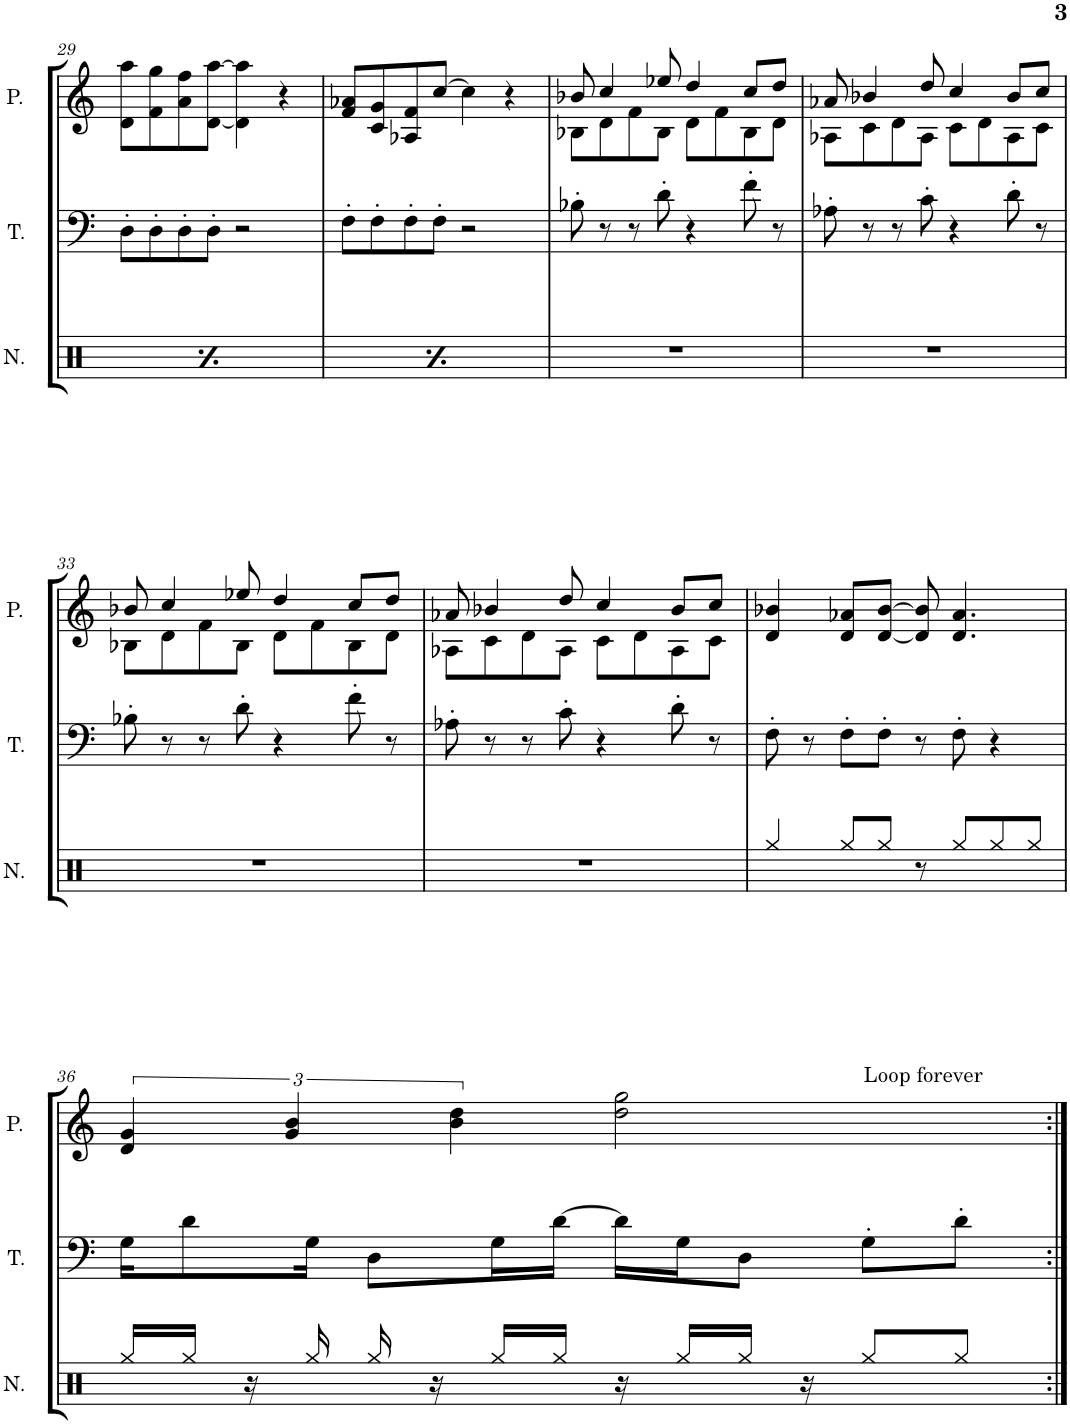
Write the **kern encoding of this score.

**kern	**kern	**kern
*part3	*part2	*part1
*staff3	*staff2	*staff1
*I"Noise	*I"Triangle	*I"Pulse
*I'N.	*I'T.	*I'P.
!!LO:PB:g=z
*clefX	*clefF4	*clefG2
*k[]	*k[]	*k[]
=29	=29	=29
4Rgg/	8D'\L	8d\ 8aa\L
.	8D'\	8f\ 8gg\
8r	8D'\	8a\ 8ff\
8Rgg/	8D'\J	[8d\ [8aa\J
2r	2r	4d\] 4aa\]
.	.	4r
=30	=30	=30
4Rgg/	8F'\L	8f/ 8a-X/L
.	8F'\	8c/ 8g/
8r	8F'\	8A-X/ 8f/
8Rgg/	8F'\J	[8cc/J
2r	2r	4cc\]
.	.	4r
=31	=31	=31
*	*	*^
1r	8B-X'\	8b-X/	8B-X\L
.	8r	4cc/	8d\
.	8r	.	8f\
.	8d'\	8ee-X/	8B-\J
.	4r	4dd/	8d\L
.	.	.	8f\
.	8f'\	8cc/L	8B-\
.	8r	8dd/J	8d\J
=32	=32	=32	=32
1r	8A-X'\	8a-X/	8A-X\L
.	8r	4b-X/	8c\
.	8r	.	8d\
.	8c'\	8dd/	8A-\J
.	4r	4cc/	8c\L
.	.	.	8d\
.	8d'\	8b-/L	8A-\
.	8r	8cc/J	8c\J
!!LO:LB:g=z	!!
=33	=33	=33	=33
1r	8B-X'\	8b-X/	8B-X\L
.	8r	4cc/	8d\
.	8r	.	8f\
.	8d'\	8ee-X/	8B-\J
.	4r	4dd/	8d\L
.	.	.	8f\
.	8f'\	8cc/L	8B-\
.	8r	8dd/J	8d\J
=34	=34	=34	=34
1r	8A-X'\	8a-X/	8A-X\L
.	8r	4b-X/	8c\
.	8r	.	8d\
.	8c'\	8dd/	8A-\J
.	4r	4cc/	8c\L
.	.	.	8d\
.	8d'\	8b-/L	8A-\
.	8r	8cc/J	8c\J
*	*	*v	*v
=35	=35	=35
4Rgg/	8F'\	4d/ 4b-X/
.	8r	.
8Rgg/L	8F'\L	8d/ 8a-X/L
8Rgg/J	8F'\J	[8d/ [8b-/J
8r	8r	8d/] 8b-/]
8Rgg/L	8F'\	4.d/ 4.a-/
8Rgg/	4r	.
8Rgg/J	.	.
!!LO:LB:g=z
=36	=36	=36
*	*	*^
16Rgg/LL	16G\KL	6d/ 6g/	2.ryy
16Rgg/JJ	8d\	.	.
16r	.	.	.
.	.	6g/ 6b/	.
16Rgg/	16G\Jk	.	.
16Rgg/	8D\L	.	.
16r	.	.	.
.	.	6b\ 6dd\	.
16Rgg/LL	16G\L	.	.
16Rgg/JJ	[16d\JJ	.	.
16r	16d\LL]	2dd\ 2gg\	.
16Rgg/LL	16G\J	.	.
16Rgg/JJ	8D\J	.	.
16r	.	.	.
!	!	!	!LO:TX:a:t=Loop forever
8Rgg/L	8G'\L	.	4ryy
8Rgg/J	8d'\J	.	.
*	*	*v	*v
=:|!	=:|!	=:|!
*-	*-	*-
